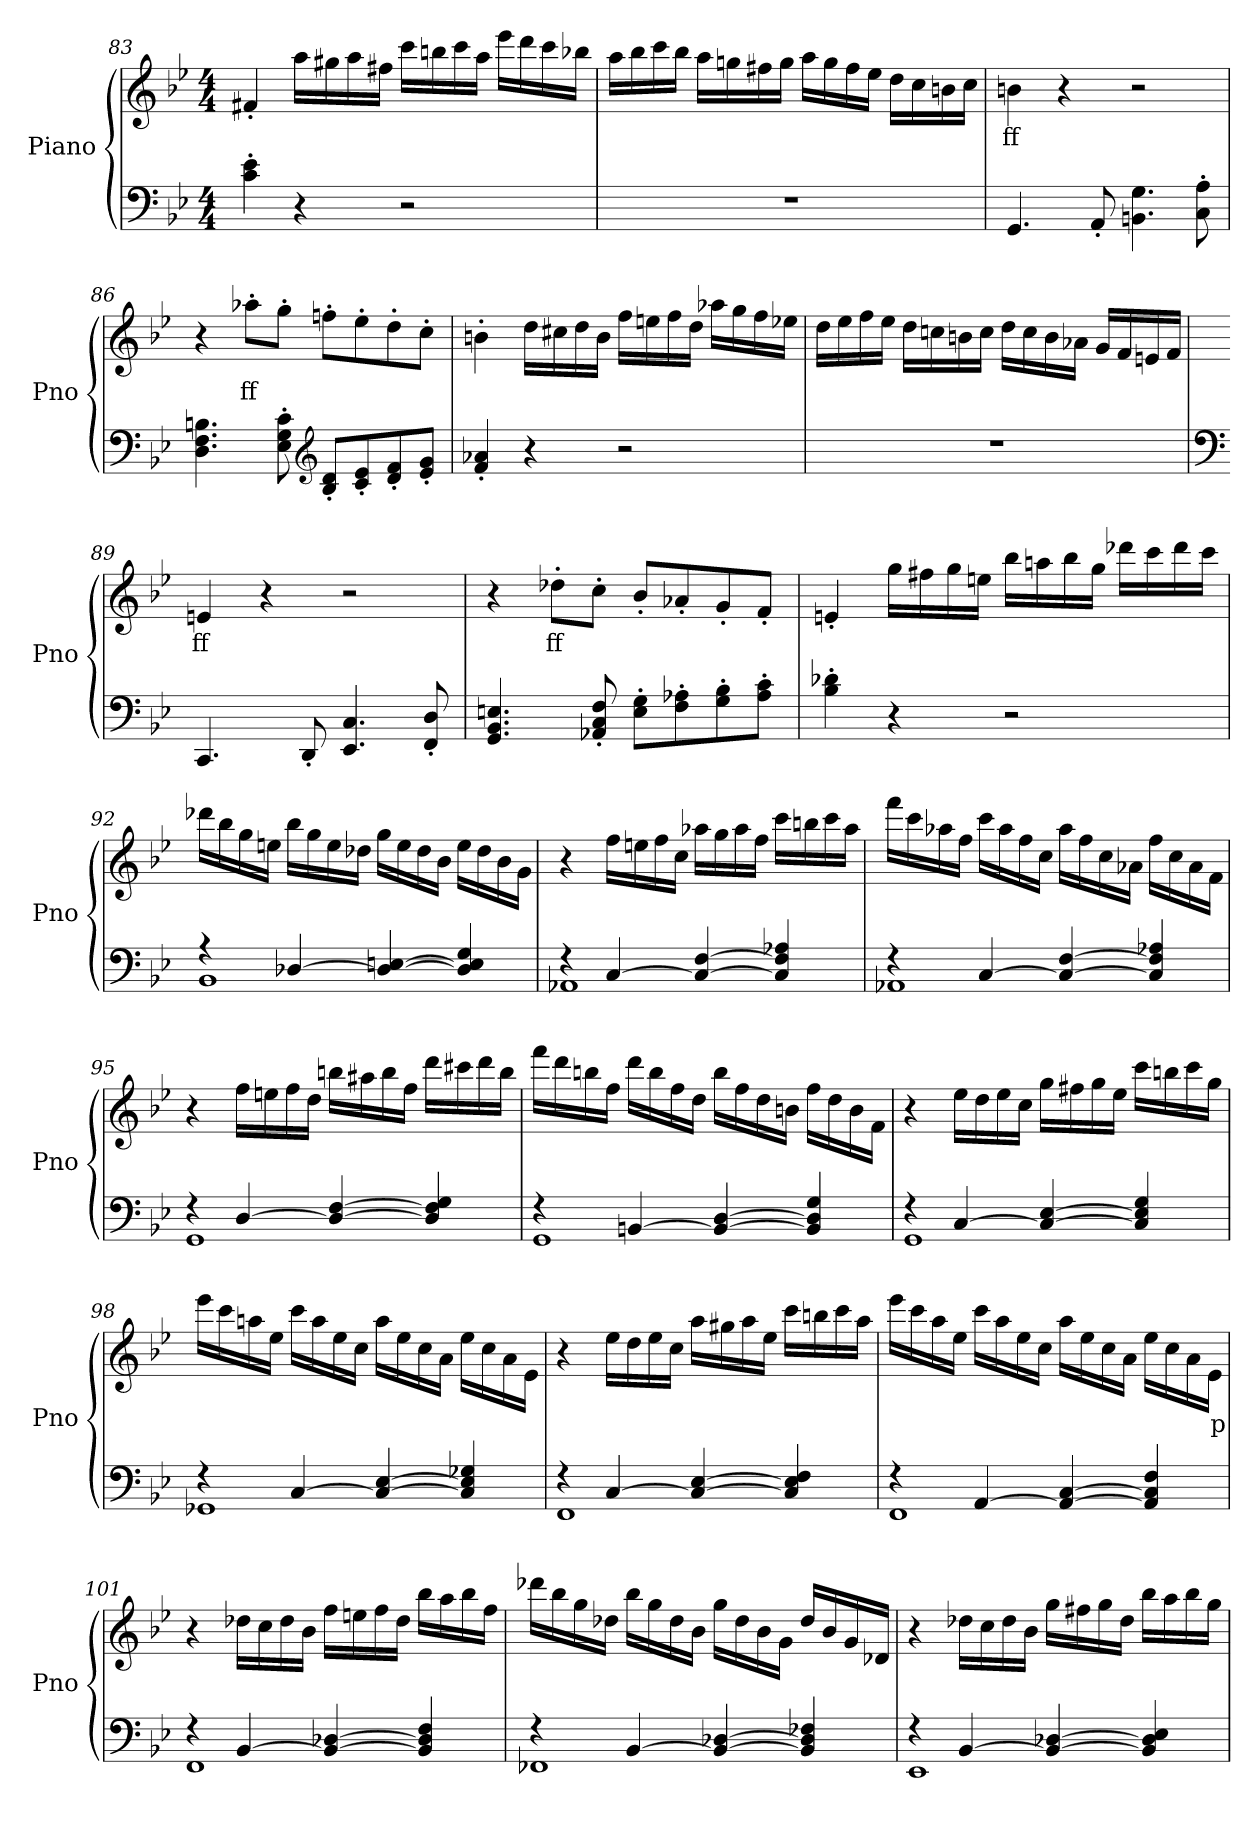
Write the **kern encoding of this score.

**kern	**kern	**text
*part2	*part1	*part1
*staff2	*staff1	*staff1
*I"Piano	*I"Piano	*
*I'Pno	*I'Pno	*
*clefF4	*clefG2	*
*k[b-e-]	*k[b-e-]	*
*B-:	*B-:	*
*M4/4	*M4/4	*
=83	=83	=83
4c\' 4e-\'	4f#X'/	.
4r	16aa\LL	.
.	16gg#X\	.
.	16aa\	.
.	16ff#X\JJ	.
2r	16ccc\LL	.
.	16bbn\	.
.	16ccc\	.
.	16aa\JJ	.
.	16eee-\LL	.
.	16ddd\	.
.	16ccc\	.
.	16bb-X\JJ	.
!!LO:LB:g=z
=84	=84	=84
1r	16aa\LL	.
.	16bb-\	.
.	16ccc\	.
.	16bb-\JJ	.
.	16aa\LL	.
.	16ggn\	.
.	16ff#X\	.
.	16gg\JJ	.
.	16aa\LL	.
.	16gg\	.
.	16ff#\	.
.	16ee-\JJ	.
.	16dd\LL	.
.	16cc\	.
.	16bn\	.
.	16cc\JJ	.
=85	=85	=85
4.GG/	4bn\	ff
.	4r	.
8AA'/	.	.
4.BBn\ 4.G\	2r	.
8C\' 8A\'	.	.
=86	=86	=86
4.D\ 4.F\ 4.Bn\	4r	.
.	8aa-X'\L	ff
8E-\' 8G\' 8c\'	8gg'\J	.
*clefG2	*	*
8B/' 8d/'L	8ffn'\L	.
8c/' 8e-/'	8ee-'\	.
8d/' 8f/'	8dd'\	.
8e-/' 8g/'J	8cc'\J	.
!!LO:LB:g=z
=87	=87	=87
4f/' 4a-X/'	4bn'\	.
4r	16dd\LL	.
.	16cc#X\	.
.	16dd\	.
.	16b\JJ	.
2r	16ff\LL	.
.	16een\	.
.	16ff\	.
.	16dd\JJ	.
.	16aa-X\LL	.
.	16gg\	.
.	16ff\	.
.	16ee-X\JJ	.
=88	=88	=88
1r	16dd\LL	.
.	16ee-\	.
.	16ff\	.
.	16ee-\JJ	.
.	16dd\LL	.
.	16ccn\	.
.	16bn\	.
.	16cc\JJ	.
.	16dd\LL	.
.	16cc\	.
.	16b\	.
.	16a-X\JJ	.
.	16g/LL	.
.	16f/	.
.	16en/	.
.	16f/JJ	.
=89	=89	=89
*clefF4	*	*
4.CC/	4en/	ff
.	4r	.
8DD'/	.	.
4.EE-/ 4.C/	2r	.
8FF/' 8D/'	.	.
=90	=90	=90
4.GG/ 4.BB-/ 4.En/	4r	.
.	8dd-X'\L	ff
8AA-X/' 8C/' 8F/'	8cc'\J	.
8E\' 8G\'L	8b-'/L	.
8F\' 8A-X\'	8a-X'/	.
8G\' 8B-\'	8g'/	.
8A-\' 8c\'J	8f'/J	.
!!LO:PB:g=z
=91	=91	=91
4B-\' 4d-X\'	4en'/	.
4r	16gg\LL	.
.	16ff#X\	.
.	16gg\	.
.	16een\JJ	.
2r	16bb-\LL	.
.	16aan\	.
.	16bb-\	.
.	16gg\JJ	.
.	16ddd-X\LL	.
.	16ccc\	.
.	16ddd-\	.
.	16ccc\JJ	.
=92	=92	=92
*^	*	*
4r	1BB-	16ddd-X\LL	.
.	.	16bb-\	.
.	.	16gg\	.
.	.	16een\JJ	.
[4D-X/	.	16bb-\LL	.
.	.	16gg\	.
.	.	16ee\	.
.	.	16dd-X\JJ	.
4D-/_ [4En/	.	16gg\LL	.
.	.	16ee\	.
.	.	16dd-\	.
.	.	16b-\JJ	.
4D-/] 4E/] 4G/	.	16ee\LL	.
.	.	16dd-\	.
.	.	16b-\	.
.	.	16g\JJ	.
=93	=93	=93	=93
4r	1AA-X	4r	.
[4C/	.	16ff\LL	.
.	.	16een\	.
.	.	16ff\	.
.	.	16cc\JJ	.
4C/_ [4F/	.	16aa-X\LL	.
.	.	16gg\	.
.	.	16aa-\	.
.	.	16ff\JJ	.
4C/] 4F/] 4A-X/	.	16ccc\LL	.
.	.	16bbn\	.
.	.	16ccc\	.
.	.	16aa-\JJ	.
!!LO:LB:g=z
=94	=94	=94	=94
4r	1AA-X	16fff\LL	.
.	.	16ccc\	.
.	.	16aa-X\	.
.	.	16ff\JJ	.
[4C/	.	16ccc\LL	.
.	.	16aa-\	.
.	.	16ff\	.
.	.	16cc\JJ	.
4C/_ [4F/	.	16aa-\LL	.
.	.	16ff\	.
.	.	16cc\	.
.	.	16a-X\JJ	.
4C/] 4F/] 4A-X/	.	16ff\LL	.
.	.	16cc\	.
.	.	16a-\	.
.	.	16f\JJ	.
=95	=95	=95	=95
4r	1GG	4r	.
[4D/	.	16ff\LL	.
.	.	16een\	.
.	.	16ff\	.
.	.	16dd\JJ	.
4D/_ [4F/	.	16bbn\LL	.
.	.	16aa#X\	.
.	.	16bb\	.
.	.	16ff\JJ	.
4D/] 4F/] 4G/	.	16ddd\LL	.
.	.	16ccc#X\	.
.	.	16ddd\	.
.	.	16bb\JJ	.
=96	=96	=96	=96
4r	1GG	16fff\LL	.
.	.	16ddd\	.
.	.	16bbn\	.
.	.	16ff\JJ	.
[4BBn/	.	16ddd\LL	.
.	.	16bb\	.
.	.	16ff\	.
.	.	16dd\JJ	.
4BB/_ [4D/	.	16bb\LL	.
.	.	16ff\	.
.	.	16dd\	.
.	.	16bn\JJ	.
4BB/] 4D/] 4G/	.	16ff\LL	.
.	.	16dd\	.
.	.	16b\	.
.	.	16f\JJ	.
!!LO:LB:g=z
=97	=97	=97	=97
4r	1GG	4r	.
[4C/	.	16ee-\LL	.
.	.	16dd\	.
.	.	16ee-\	.
.	.	16cc\JJ	.
4C/_ [4E-/	.	16gg\LL	.
.	.	16ff#X\	.
.	.	16gg\	.
.	.	16ee-\JJ	.
4C/] 4E-/] 4G/	.	16ccc\LL	.
.	.	16bbn\	.
.	.	16ccc\	.
.	.	16gg\JJ	.
=98	=98	=98	=98
4r	1GG-X	16eee-\LL	.
.	.	16ccc\	.
.	.	16aan\	.
.	.	16ee-\JJ	.
[4C/	.	16ccc\LL	.
.	.	16aa\	.
.	.	16ee-\	.
.	.	16cc\JJ	.
4C/_ [4E-/	.	16aa\LL	.
.	.	16ee-\	.
.	.	16cc\	.
.	.	16a\JJ	.
4C/] 4E-/] 4G-X/	.	16ee-\LL	.
.	.	16cc\	.
.	.	16a\	.
.	.	16e-\JJ	.
=99	=99	=99	=99
4r	1FF	4r	.
[4C/	.	16ee-\LL	.
.	.	16dd\	.
.	.	16ee-\	.
.	.	16cc\JJ	.
4C/_ [4E-/	.	16aa\LL	.
.	.	16gg#X\	.
.	.	16aa\	.
.	.	16ee-\JJ	.
4C/] 4E-/] 4F/	.	16ccc\LL	.
.	.	16bbn\	.
.	.	16ccc\	.
.	.	16aa\JJ	.
!!LO:LB:g=z
=100	=100	=100	=100
4r	1FF	16eee-\LL	.
.	.	16ccc\	.
.	.	16aa\	.
.	.	16ee-\JJ	.
[4AA/	.	16ccc\LL	.
.	.	16aa\	.
.	.	16ee-\	.
.	.	16cc\JJ	.
4AA/_ [4C/	.	16aa\LL	.
.	.	16ee-\	.
.	.	16cc\	.
.	.	16a\JJ	.
4AA/] 4C/] 4F/	.	16ee-\LL	.
.	.	16cc\	.
.	.	16a\	.
.	.	16e-\JJ	p
=101	=101	=101	=101
4r	1FF	4r	.
[4BB-/	.	16dd-X\LL	.
.	.	16cc\	.
.	.	16dd-\	.
.	.	16b-\JJ	.
4BB-/_ [4D-X/	.	16ff\LL	.
.	.	16een\	.
.	.	16ff\	.
.	.	16dd-\JJ	.
4BB-/] 4D-/] 4F/	.	16bb-\LL	.
.	.	16aa\	.
.	.	16bb-\	.
.	.	16ff\JJ	.
=102	=102	=102	=102
4r	1FF-X	16ddd-X\LL	.
.	.	16bb-\	.
.	.	16gg\	.
.	.	16dd-X\JJ	.
[4BB-/	.	16bb-\LL	.
.	.	16gg\	.
.	.	16dd-\	.
.	.	16b-\JJ	.
4BB-/_ [4D-X/	.	16gg\LL	.
.	.	16dd-\	.
.	.	16b-\	.
.	.	16g\JJ	.
4BB-/] 4D-/] 4F-X/	.	16dd-/LL	.
.	.	16b-/	.
.	.	16g/	.
.	.	16d-X/JJ	.
!!LO:LB:g=z
=103	=103	=103	=103
4r	1EE-	4r	.
[4BB-/	.	16dd-X\LL	.
.	.	16cc\	.
.	.	16dd-\	.
.	.	16b-\JJ	.
4BB-/_ [4D-X/	.	16gg\LL	.
.	.	16ff#X\	.
.	.	16gg\	.
.	.	16dd-\JJ	.
4BB-/] 4D-/] 4E-/	.	16bb-\LL	.
.	.	16aa\	.
.	.	16bb-\	.
.	.	16gg\JJ	.
*v	*v	*	*
=	=	=
*-	*-	*-
